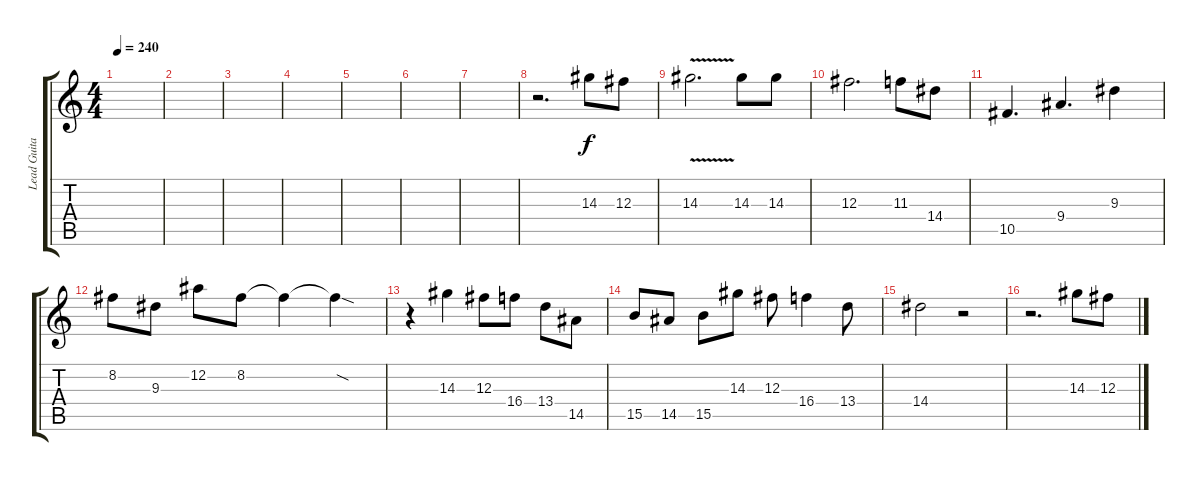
\track ("Lead Guitar 2" "Lead Guita") {instrument distortionguitar}
\staff {score tabs}
\tuning (Eb4 Bb3 Gb3 Db3 Ab2 Eb2) {hide}
\ts (4 4)
\tempo 240
\clef g2
\ks c
|
|
|
|
|
|
|
r.2{d} 14.3.8 12.3.8 |
14.3{v}.2{d} 14.3.8 14.3.8 |
12.3.2{d} 11.3.8 14.4.8 |
10.5.4{d} 9.4.4{d} 9.3.4 |
8.2.8 9.3.8 12.2.8 8.2.8 8.2{t}.4 8.2{sod t}.4 |
r.4 14.3.4 12.3.8 16.4.8 13.4.8 14.5.8 |
15.5.8 14.5.8 15.5.8 14.3.8 12.3.8 16.4.4 13.4.8 |
14.4.2 r.2 |
r.2{d} 14.3.8 12.3.8
